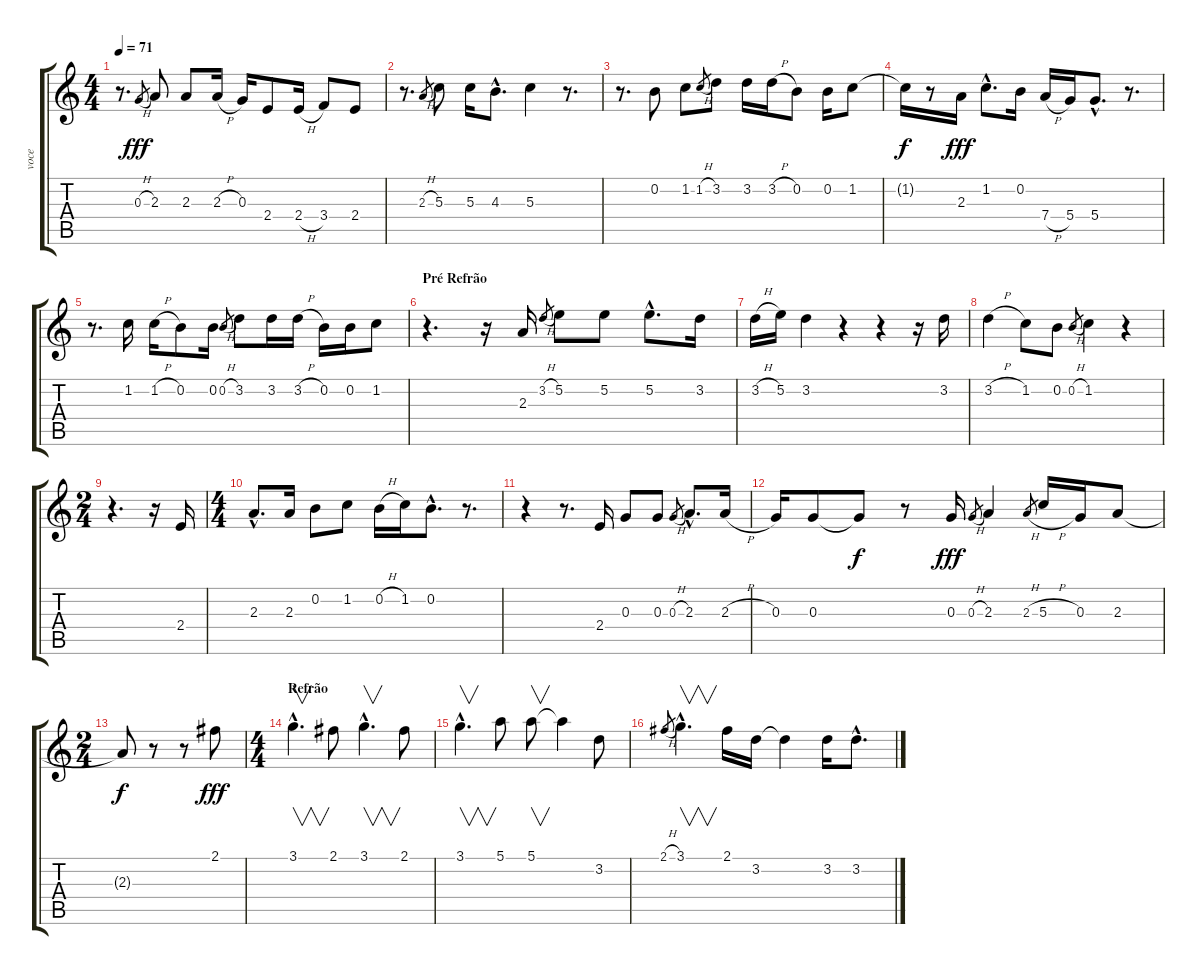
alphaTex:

\track ("voce" "voce") {instrument distortionguitar}
\staff {score tabs}
\tuning (E4 B3 G3 D3 A2 E2) {hide}
\ts (4 4)
\tempo 71
\clef g2
\ks c
r.8{d dy fff} 0.3{h}.8{gr} 2.3.8 2.3.8 2.3{h}.16 0.3.16 2.4.8 2.4{h}.16 3.4.8 2.4.8 |
r.8{d} 2.3{h}.8{gr} 5.3.8 5.3.16 4.3{hac}.8{d} 5.3.4 r.8{d} |
r.8{d} 0.2.8 1.2.8 1.2{h}.8{gr} 3.2.8 3.2.16 3.2{h}.16 0.2.8 0.2.16 1.2.8 |
1.2{t}.16{dy f} r.8 2.3.16{dy fff} 1.2{hac}.8{d} 0.2.16 7.4{h}.16 5.4.16 5.4{hac}.8{d} r.8{d} |
r.8{d} 1.2.16 1.2{h}.16 0.2.8 0.2.16 0.2{h}.8{gr} 3.2.8 3.2.16 3.2{h}.16 0.2.16 0.2.16 1.2.8 |
\section ("" "Pré Refrão")
r.4{d} r.16 2.3.16 3.2{h}.8{gr} 5.2.8 5.2.8 5.2{hac}.8{d} 3.2.16 |
3.2{h}.16 5.2.16 3.2.4 r.4 r.4 r.16 3.2.16 |
3.2{h}.4 1.2.8 0.2.8 0.2{h}.8{gr} 1.2.4 r.4 |
\ts (2 4)
r.4{d} r.16 2.4.16 |
\ts (4 4)
2.3{hac}.8{d} 2.3.16 0.2.8 1.2.8 0.2{h}.16 1.2.16 0.2{hac}.8{d} r.8{d} |
r.4 r.8{d} 2.4.16 0.3.8 0.3.8 0.3{h}.8{gr} 2.3{hac}.8{d} 2.3{h}.16 |
0.3.16 0.3.8 0.3{t}.8{dy f} r.8 0.3.16{dy fff} 0.3{h}.8{gr} 2.3.4 2.3{h}.8{gr} 5.3{h}.16 0.3.16 2.3.8 |
\ts (2 4)
2.3{t}.8{dy f} r.8 r.8 2.1.8{dy fff} |
\ts (4 4)
\section ("" "Refrão")
3.1{hac}.4{v d} 2.1.8 3.1{hac}.4{v d} 2.1.8 |
3.1{hac}.4{v d} 5.1.8 5.1.8{v} 5.1{t}.4 3.2.8 |
2.1{h}.8{gr} 3.1{hac}.4{v d} 2.1.16 3.2.16 3.2{t}.4 3.2.16 3.2{hac}.8{d}
